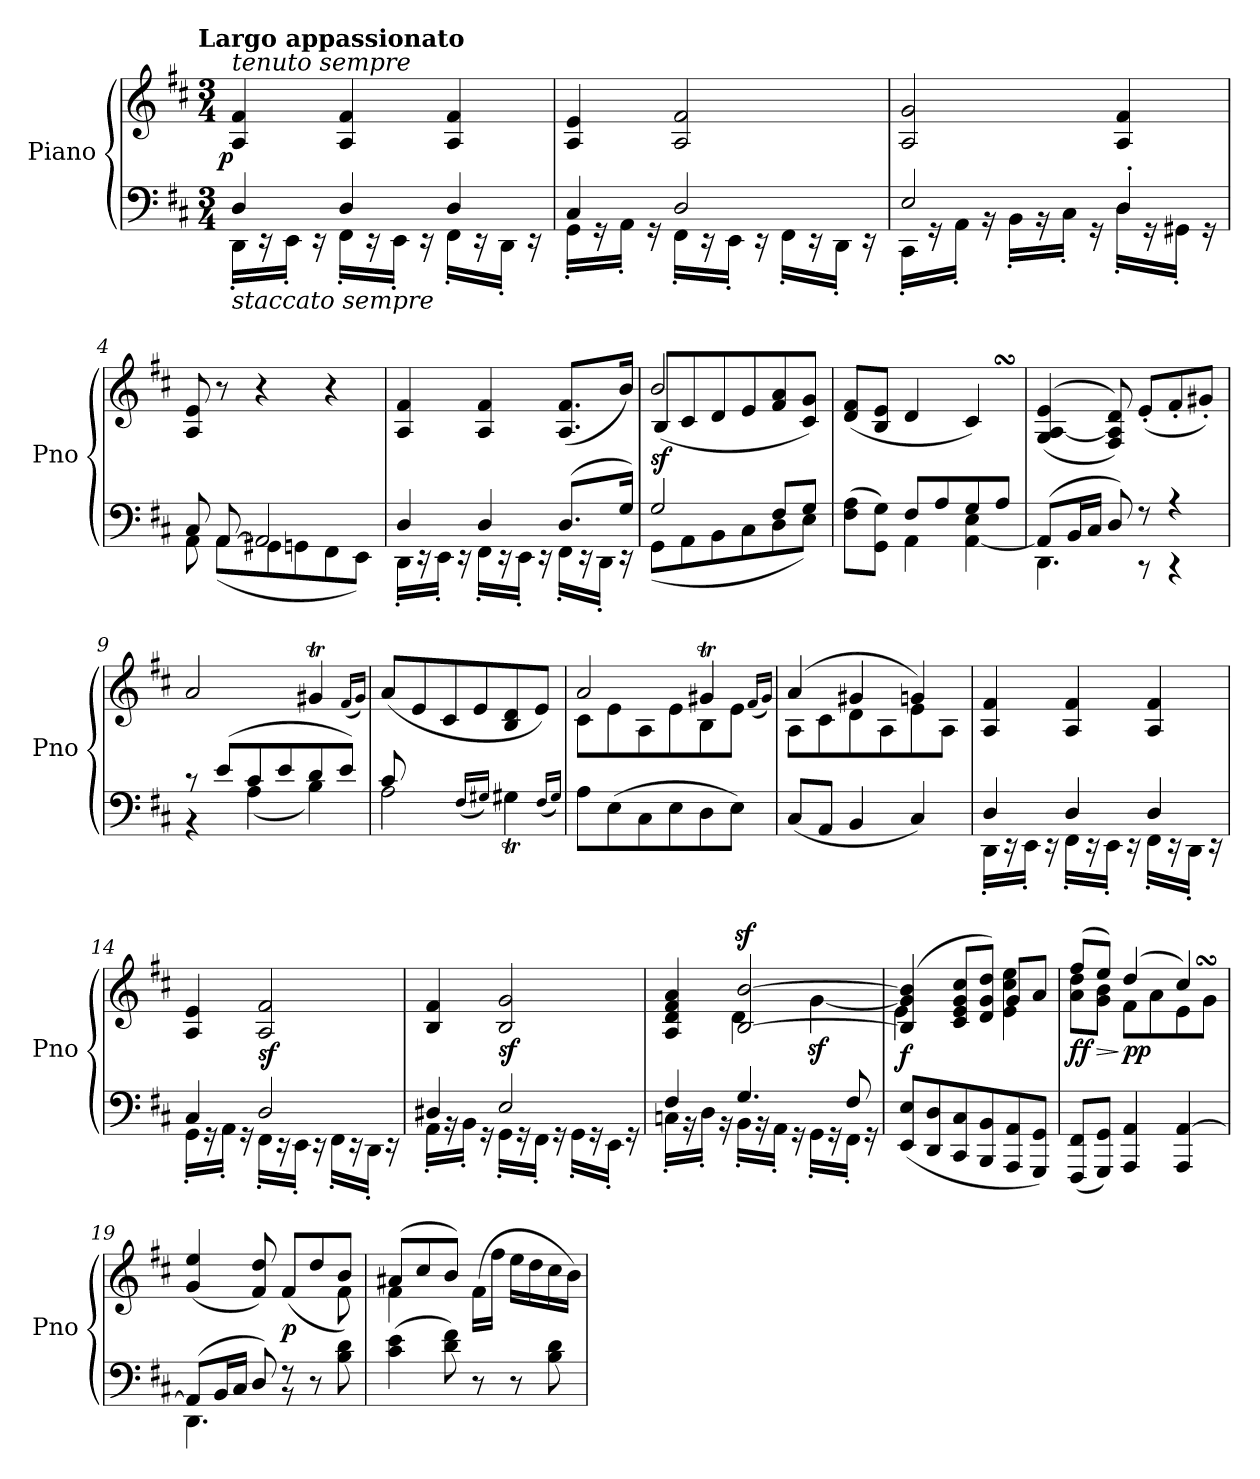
**kern	**kern	**dynam
*part1	*part1	*part1
*staff2	*staff1	*staff1/2
*I"Piano	*	*
*I'Pno	*	*
*clefF4	*clefG2	*
*k[f#c#]	*k[f#c#]	*
*D:	*D:	*
!!LO:TX:omd:t=Largo appassionato
*M3/4	*M3/4	*
*MM52	*MM52	*
=1	=1	=1
*^	*	*
!	!	!LO:TX:a:i:t=tenuto sempre	!
!LO:TX:b:i:t=staccato sempre	!	!	!
!	!	!	!LO:DY:rj
4D	16DD'LL	4A 4f#	(p )
.	16rEE	.	.
.	16EE'JJ	.	.
.	16rEE	.	.
4D	16FF#'LL	4A 4f#	.
.	16rEE	.	.
.	16EE'JJ	.	.
.	16rEE	.	.
4D	16FF#'LL	4A 4f#	.
.	16rEE	.	.
.	16DD'JJ	.	.
.	16rEE	.	.
=2	=2	=2	=2
4C#	16GG'LL	4A 4e	.
.	16rGG	.	.
.	16AA'JJ	.	.
.	16rGG	.	.
2D	16FF#'LL	2A 2f#	.
.	16rEE	.	.
.	16EE'JJ	.	.
.	16rEE	.	.
.	16FF#'LL	.	.
.	16rEE	.	.
.	16DD'JJ	.	.
.	16rEE	.	.
=3	=3	=3	=3
2E	16CC#'LL	2A 2g	.
.	16rGG	.	.
.	16AA'JJ	.	.
.	16rBB	.	.
.	16BB'LL	.	.
.	16rBB	.	.
.	16C#'JJ	.	.
.	16rGG	.	.
4D'	16D'LL	4A 4f#	.
.	16rGG	.	.
.	16GG#X'JJ	.	.
.	16rGG	.	.
=4	=4	=4	=4
8C#	8AA	8A 8e	.
[8AA	(8AAL	8r	.
2AA]	8GG#X	4r	.
.	8GGn	.	.
.	8FF#	4r	.
.	8EEJ)	.	.
=5	=5	=5	=5
4D	16DD'LL	4A 4f#	.
.	16rEE	.	.
.	16EE'JJ	.	.
.	16rEE	.	.
4D	16FF#'LL	4A 4f#	.
.	16rEE	.	.
.	16EE'JJ	.	.
.	16rEE	.	.
(8.DL	16FF#'LL	(8.A 8.f#L	.
.	16rEE	.	.
.	16DD'JJ	.	.
16GJk)	16rEE	16bJk)	.
=6	=6	=6	=6
*	*	*^	*
2G	(8GGL	2b	(8B/L	sf
.	8AA	.	8c#/	.
.	8BB	.	8d/	.
.	8C#	.	8e/	.
8F#L	8D	4ryy	8f#/ 8a/	.
8GJ	8EJ)	.	8c#/ 8g/J)	.
*	*	*v	*v	*
=7	=7	=7	=7
4ryy	(8F# 8AL	(8d 8f#L	.
.	8GG 8GJ)	8B 8eJ	.
8F#L	4AA	4d	.
8A	.	.	.
8G	[4AA 4E	4c#SsS)	.
8AJ	.	.	.
=8	=8	=8	=8
(<8AAL]	4.DD	(<(>4G [4A 4e	.
16BBL	.	.	.
16C#JJ	.	.	.
8D)	.	8F# 8A] 8d))	.
8r	8r	(8e'L	.
4r	4r	8f#'	.
.	.	8g#X'J)	.
=9	=9	=9	=9
8rc	4r	2a	.
(8eL	.	.	.
8c#	(4A	.	.
8e	.	.	.
8d	4B)	4g#Xt	.
8eJ)	.	.	.
.	.	(16qf#LL	.
.	.	16qg#JJ)	.
=10	=10	=10	=10
8c#	2A	(8aL	.
8ryy	.	8e	.
2ryy	.	8c#	.
.	.	8e	.
.	(16qF#LL	.	.
.	16qG#XJJ)	.	.
.	4G#Xt	8B 8d	.
.	.	8eJ)	.
.	(16qF#LL	.	.
.	16qG#JJ)	.	.
*v	*v	*	*
=11	=11	=11
*	*^	*
8AL	2a	8c#L	.
(8E	.	8e	.
8C#	.	8A	.
8E	.	8e	.
8D	4g#Xt	8B	.
8EJ)	.	8eJ	.
.	(16qf#LL	.	.
.	16qg#JJ)	.	.
=12	=12	=12	=12
(8C#L	(4a	8AL	.
8AAJ	.	8c#	.
4BB	4g#X	8d	.
.	.	8A	.
4C#)	4gn)	8e	.
.	.	8AJ	.
=13	=13	=13	=13
*^	*	*	*
!	!	!LO:TX:a:i:t=tenuto	!	!
*	*	*v	*v	*
4D	16DD'LL	4A 4f#	.
.	16rEE	.	.
.	16EE'JJ	.	.
.	16rEE	.	.
4D	16FF#'LL	4A 4f#	.
.	16rEE	.	.
.	16EE'JJ	.	.
.	16rEE	.	.
4D	16FF#'LL	4A 4f#	.
.	16rEE	.	.
.	16DD'JJ	.	.
.	16rEE	.	.
=14	=14	=14	=14
4C#	16GG'LL	4A 4e	.
.	16rGG	.	.
.	16AA'JJ	.	.
.	16rGG	.	.
2D	16FF#'LL	2A 2f#	sf
.	16rEE	.	.
.	16EE'JJ	.	.
.	16rEE	.	.
.	16FF#'LL	.	.
.	16rEE	.	.
.	16DD'JJ	.	.
.	16rEE	.	.
=15	=15	=15	=15
4D#X	16AA'LL	4B 4f#	.
.	16rBB	.	.
.	16BB'JJ	.	.
.	16rGG	.	.
2E	16GG'LL	2B 2g	sf
.	16rGG	.	.
.	16FF#'JJ	.	.
.	16rGG	.	.
.	16GG'LL	.	.
.	16rGG	.	.
.	16EE'JJ	.	.
.	16rGG	.	.
=16	=16	=16	=16
*	*	*^	*
4F#	16Cn'LL	4ryy	4A 4d 4f# 4a	.
.	16r	.	.	.
.	16D'JJ	.	.	.
.	16rBB	.	.	.
4.G	16BB'LL	[2Bz> [2bz>	4d	.
.	16rBB	.	.	.
.	16AA'JJ	.	.	.
.	16rGG	.	.	.
.	16GG'LL	.	[4gz<	.
.	16rGG	.	.	.
8F#	16FF#'JJ	.	.	.
.	16rGG	.	.	.
*v	*v	*	*	*
=17	=17	=17	=17
(8EE 8EL	(4B] 4g] 4b]	4e	f
8DD 8D	.	.	.
8CC# 8C#	8c# 8e 8g 8cc#L	4ryy	.
8BBB 8BB	8d 8g 8ddJ)	.	.
8AAA 8AA	8gL	4e 4cc# 4ee	.
8GGG 8GGJ)	8aJ	.	.
=18	=18	=18	=18
(8FFF# 8FF#L	(8ff#L	8a 8ddL	> ff
8GGG 8GGJ)	8eeJ)	8g 8bJ	.
4AAA 4AA	(4dd	8f#L	] pp
.	.	8a	.
4AAA [4AA	4cc#SsS)	8e	.
.	.	8gJ	.
=19	=19	=19	=19
*^	*	*	*
(8AAL]	4.DD	(>4g/ 4ee/	2ryy	.
16BBL	.	.	.	.
16C#JJ	.	.	.	.
8D)	.	8f# 8dd)	.	.
8r	8r	(>8f#L	.	p
4ryy	8r	8dd	8ryy	.
.	8B 8d	8bJ)	8f#	.
*v	*v	*	*	*
=20	=20	=20	=20
(4c# 4e	(8a#XL	4f#	.
.	8cc#	.	.
8d 8f#)	8bJ)	8ryy	.
8r	8ryy	(16f#LL	.
.	.	16ff#JJ	.
8r	4ryy	16eeLL	.
.	.	16dd	.
8B 8d	.	16cc#	.
.	.	16bJJ)	.
*	*v	*v	*
=	=	=
*-	*-	*-
